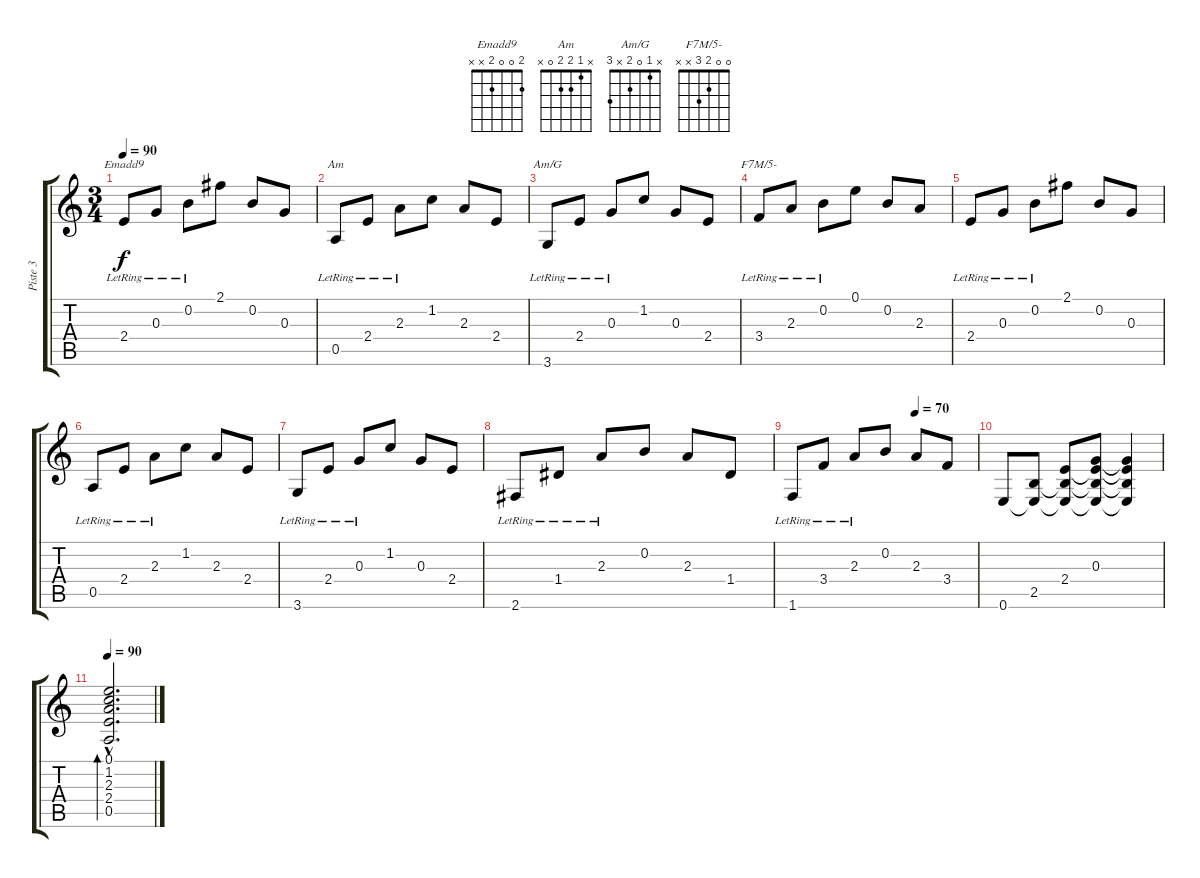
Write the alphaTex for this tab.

\track ("Piste 3" "Piste 3") {instrument acousticguitarnylon}
\staff {score tabs}
\tuning (E4 B3 G3 D3 A2 E2) {hide}
\chord ("Emadd9" 2 0 0 2 x x)
\chord ("Am" x 1 2 2 0 x)
\chord ("Am/G" x 1 0 2 x 3)
\chord ("F7M/5-" 0 0 2 3 x x)
\ts (3 4)
\tempo 90
\clef g2
\ks c
2.4{lr}.8{ch "Emadd9" dy f} 0.3{lr}.8 0.2{lr}.8 2.1.8 0.2.8 0.3.8 |
0.5{lr}.8{ch "Am"} 2.4{lr}.8 2.3{lr}.8 1.2.8 2.3.8 2.4.8 |
3.6{lr}.8{ch "Am/G"} 2.4{lr}.8 0.3{lr}.8 1.2.8 0.3.8 2.4.8 |
3.4{lr}.8{ch "F7M/5-"} 2.3{lr}.8 0.2{lr}.8 0.1.8 0.2.8 2.3.8 |
2.4{lr}.8 0.3{lr}.8 0.2{lr}.8 2.1.8 0.2.8 0.3.8 |
0.5{lr}.8 2.4{lr}.8 2.3{lr}.8 1.2.8 2.3.8 2.4.8 |
3.6{lr}.8 2.4{lr}.8 0.3{lr}.8 1.2.8 0.3.8 2.4.8 |
2.6{lr}.8 1.4{lr}.8 2.3{lr}.8 0.2.8 2.3.8 1.4.8 |
\tempo (70 0.6666666666666666)
1.6{lr}.8 3.4{lr}.8 2.3{lr}.8 0.2.8 2.3.8 3.4.8 |
0.6.8 (2.5 0.6{t}).8 (2.4 2.5{t} 0.6{t}).8 (0.3 2.4{t} 2.5{t} 0.6{t}).8 (0.3{t} 2.4{t} 2.5{t} 0.6{t}).4 |
\tempo 90
(0.1{hac} 1.2{hac} 2.3{hac} 2.4{hac} 0.5{hac}).2{d bd 240}
